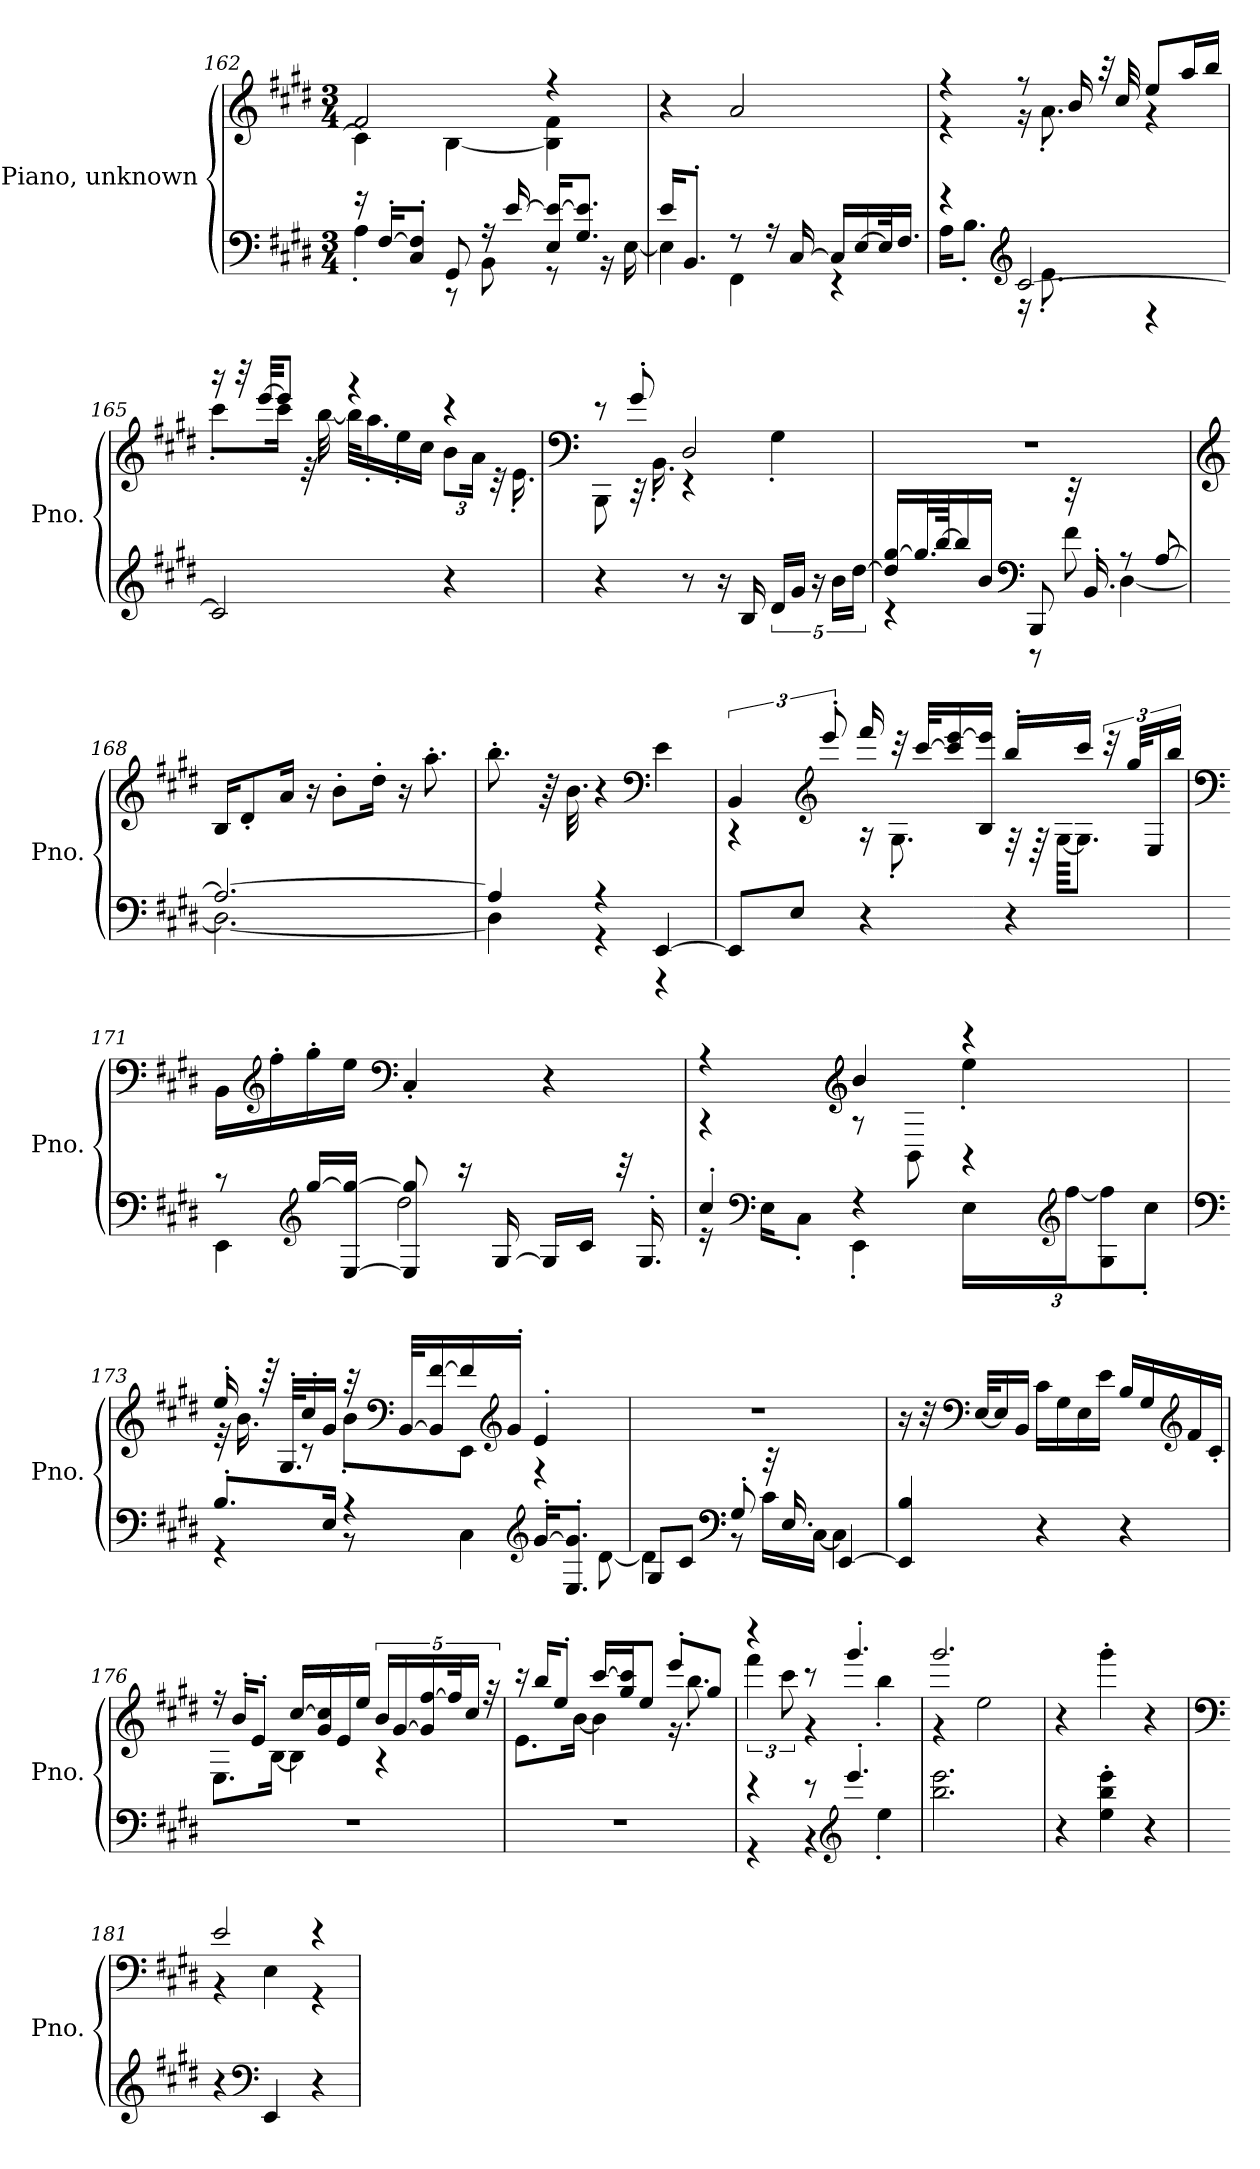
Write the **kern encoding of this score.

**kern	**kern
*part1	*part1
*staff2	*staff1
*I"Piano, unknown	*
*I'Pno.	*
*clefF4	*clefG2
*k[f#c#g#d#]	*k[f#c#g#d#]
*M3/4	*M3/4
=162	=162
*^	*^
16r	4A'\	2f#/	4c#\]
[16F#'/KL	.	.	.
8C#/' 8F#/]'J	.	.	.
8GG#/	8r	.	[4B\
16r	8BB\	.	.
[16e/	.	.	.
16E/ 16e/_KL	8r	4r	4B\] 4f#\
8.G#/ 8.e/]J	.	.	.
.	16r	.	.
.	[16E\	.	.
*	*	*v	*v
=163	=163	=163
16e/KL	4E\]	4r
8.BB'/J	.	.
8r	4FF#\	2a/
16r	.	.
[16C#/	.	.
16C#/LL]	4r	.
[16E/	.	.
32E/K]	.	.
16.F#/JJ	.	.
!!LO:LB:g=z
=164	=164	=164
*	*	*^
4r	16A\KL	4r	4r
.	8.B'\J	.	.
*clefG2	*	*	*
[2c#/	16r	8r	16r
.	8.e'\	.	8.a'\
.	.	16b/	.
.	.	32r	.
.	.	32cc#/	.
.	4r	8ee/L	4r
.	.	16aa/L	.
.	.	16bb/JJ	.
*v	*v	*	*
=165	=165	=165
2c#/]	16r	8ccc#'\L
.	32r	.
.	[32eee/KKL	.
.	8eee/J]	16ccc#\Jk
.	.	32r
.	.	[32bb\
.	4r	32bb\KLL]
.	.	16.aa'\
.	.	16ee'\
.	.	16cc#\JJ
*	*	*Xbrackettup
4r	4r	12b\L
.	.	24a\Jk
.	.	32r
.	.	16.e'\
!!LO:LB:g=z	!!
=166	=166	=166
*	*clefF4	*
4r	8r	8BBB\
.	8g#'/	32r
.	.	16.BB'\
8r	2D#/	4r
16r	.	.
16B/	.	.
20d#/LL	.	4G#'\
20g#/JJ	.	.
20r	.	.
20b\LL	.	.
[20dd#\JJ	.	.
*	*v	*v
=167	=167
*^	*
16dd#/] [16gg#/LL	4r	2.r
32.gg#/L]	.	.
[64bb/JK	.	.
16bb/]	.	.
16b/JJ	.	.
*clefF4	*	*
8BBB/	8r	.
32r	8f#\	.
16.BB'/	.	.
8r	[4D#\	.
[8A/	.	.
=168	=168	=168
*	*	*clefG2
2.A/_	2.D#\_	16B/KL
.	.	8d#'/
.	.	16a/Jk
.	.	16r
.	.	8b'\L
.	.	16dd#'\Jk
.	.	16r
.	.	8.aa'\
!!LO:LB:g=z
=169	=169	=169
4A/]	4D#\]	8.bb'\
.	.	64r
.	.	32.b\
4r	4r	4r
*	*	*clefF4
[4EE/	4r	4e\
*v	*v	*
=170	=170
*	*brackettup
*	*^
8EE/L]	6BB/	4r
8E/J	.	.
*	*clefG2	*
.	12eee'/	.
4r	16fff#/	16r
.	32r	8.G#'\
.	[32ccc#/KLL	.
.	16ccc#/] [16eee/	.
.	16B/ 16eee/]JJ	.
4r	16bb'/LL	32r
.	.	64r
.	.	[64G#\KKKL
.	16ccc#/JJ	8.G#\J]
.	48r	.
.	48gg#/KLL	.
.	24E/	.
.	24bb/JJ	.
*	*v	*v
!!LO:LB:g=z
=171	=171
*	*clefF4
*^	*
8r	4EE\	16BB\LL
*	*	*clefG2
.	.	16ff#'\
*clefG2	*	*
[16gg#/LL	.	16gg#'\
[16E/ 16gg#/_JJ	.	16ee\JJ
*	*	*clefF4
8E/] 8gg#/]	2dd#\	4C#'/
16r	.	.
[16G#/	.	.
16G#/LL]	.	4r
16c#/JJ	.	.
32r	.	.
16.G#'/	.	.
=172	=172	=172
*	*	*^
4cc#'/	16r	4r	4r
*clefF4	*	*	*
.	16E\KL	.	.
.	8C#'\J	.	.
*	*	*clefG2	*
4r	4EE'\	4b/	8r
.	.	.	8BB\
*	*Xbrackettup	*	*
4r	24E\LL	4r	4ee'\
*clefG2	*	*	*
.	[24ff#\J	.	.
.	12G#\ 12ff#\]	.	.
.	12cc#'\J	.	.
!!LO:LB:g=z	!!
=173	=173	=173	=173
*clefF4	*	*	*
8.B'/L	4r	16ee'/	32r
.	.	.	16.b\
.	.	64r	.
.	.	32.G#'/KLL	.
.	.	16cc#'/	8r
16E/Jk	.	16g#/JJ	.
4r	8r	32r	8b'\L
*	*	*clefF4	*
.	.	[32BB/KLL	.
.	.	16BB/] [16f#/	.
.	4C#\	16f#/]	8EE\J
*	*	*clefG2	*
.	.	16g#'/JJ	.
*clefG2	*	*	*
[16g#'/KL	.	4e'/	4r
8.E/' 8.g#/]'J	.	.	.
.	[8d#\	.	.
*	*	*v	*v
=174	=174	=174
8G#/L	4d#\]	2.r
8c#/J	.	.
*clefF4	*	*
8G#'/	8r	.
32r	16c#\LL	.
16.E/	.	.
.	[16C#\JJ	.
[4EE/	4C#\]	.
*v	*v	*
!!LO:PB:g=z
=175	=175
4EE/] 4B/	16r
.	32r
*	*clefF4
.	[32E/KLL
.	16E/]
.	16BB/JJ
4r	16c#\LL
.	16G#\
.	16E\
.	16e\JJ
4r	16B/LL
.	16G#/
*	*clefG2
.	16f#/
.	16c#'/JJ
=176	=176
*	*^
2.r	16r	8.E\L
.	16b'/KL	.
.	8e'/J	.
.	.	[16B\Jk
.	[16cc#/LL	4B\]
.	16g#/ 16cc#/]	.
.	16e/	.
.	16ee/JJ	.
.	20b/LL	4r
.	[20g#/	.
.	20g#/] [20ff#/	.
.	40ff#/K]	.
.	20cc#/JJ	.
.	40r	.
!!LO:LB:g=z	!!
=177	=177	=177
2.r	16r	8.e\L
.	16bb/KL	.
.	8ee'/J	.
.	.	[16b\Jk
.	[16ccc#/LL	4b\]
.	16gg#/ 16ccc#/]J	.
.	8ee/J	.
.	8eee'/L	16r
.	.	8.bb'\
.	8gg#/J	.
=178	=178	=178
*^	*	*
4r	4r	4r	6fff#\
.	.	.	12ccc#\
8r	4r	8r	4r
*clefG2	*	*	*
4.eee'/	.	4.ggg#'/	.
.	4ee'\	.	4bb'\
*v	*v	*	*
=179	=179	=179
2.bb\ 2.eee\	2.ggg#/	4r
.	.	2ee\
*	*v	*v
=180	=180
4r	4r
4ee\' 4bb\' 4eee\'	4ggg#'\
4r	4r
=181	=181
*	*clefF4
*	*^
4r	2e/	4r
*clefF4	*	*
4EE/	.	4E\
4r	4r	4r
*	*v	*v
=	=
*-	*-
